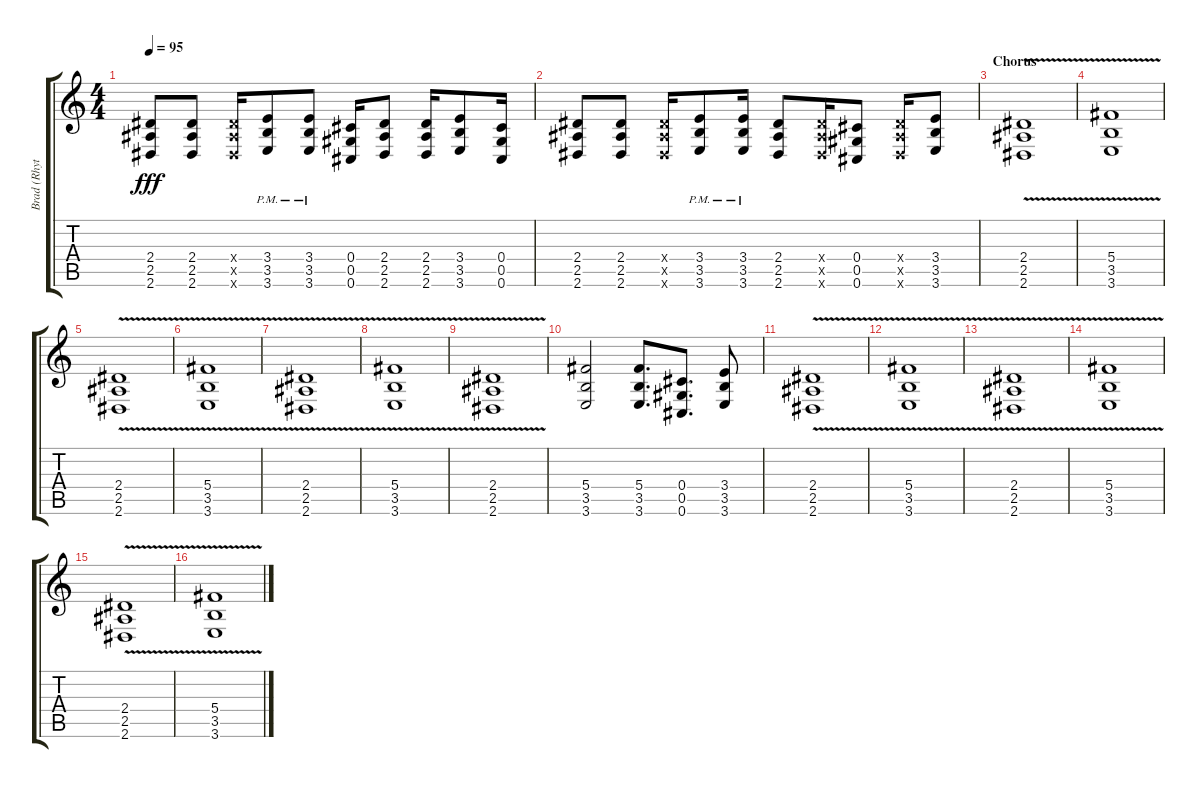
\track ("Brad (Rhythm)" "Brad (Rhyt") {instrument overdrivenguitar}
\staff {score tabs}
\tuning (Eb4 Bb3 Gb3 Db3 Ab2 Db2) {hide}
\ts (4 4)
\tempo 95
\clef g2
\ks c
(2.4 2.5 2.6).8{dy fff} (2.4 2.5 2.6).8 (2.4{x} 2.5{x} 2.6{x}).16 (3.4{pm} 3.5{pm} 3.6{pm}).8 (3.4{pm} 3.5{pm} 3.6{pm}).8 (0.4 0.5 0.6).16 (2.4 2.5 2.6).8 (2.4 2.5 2.6).16 (3.4 3.5 3.6).8 (0.4 0.5 0.6).16 |
(2.4 2.5 2.6).8 (2.4 2.5 2.6).8 (2.4{x} 2.5{x} 2.6{x}).16 (3.4{pm} 3.5{pm} 3.6{pm}).8 (3.4{pm} 3.5{pm} 3.6{pm}).16 (2.4 2.5 2.6).8 (2.4{x} 2.5{x} 2.6{x}).16 (0.4 0.5 0.6).8 (2.4{x} 2.5{x} 2.6{x}).16 (3.4 3.5 3.6).8 |
\section ("" "Chorus")
(2.4{v} 2.5{v} 2.6{v}).1 |
(5.4{v} 3.5{v} 3.6{v}).1 |
(2.4{v} 2.5{v} 2.6{v}).1 |
(5.4{v} 3.5{v} 3.6{v}).1 |
(2.4{v} 2.5{v} 2.6{v}).1 |
(5.4{v} 3.5{v} 3.6{v}).1 |
(2.4{v} 2.5{v} 2.6{v}).1 |
(5.4 3.5 3.6).2 (5.4 3.5 3.6).8{d} (0.4 0.5 0.6).8{d} (3.4 3.5 3.6).8 |
(2.4{v} 2.5{v} 2.6{v}).1 |
(5.4{v} 3.5{v} 3.6{v}).1 |
(2.4{v} 2.5{v} 2.6{v}).1 |
(5.4{v} 3.5{v} 3.6{v}).1 |
(2.4{v} 2.5{v} 2.6{v}).1 |
(5.4{v} 3.5{v} 3.6{v}).1
